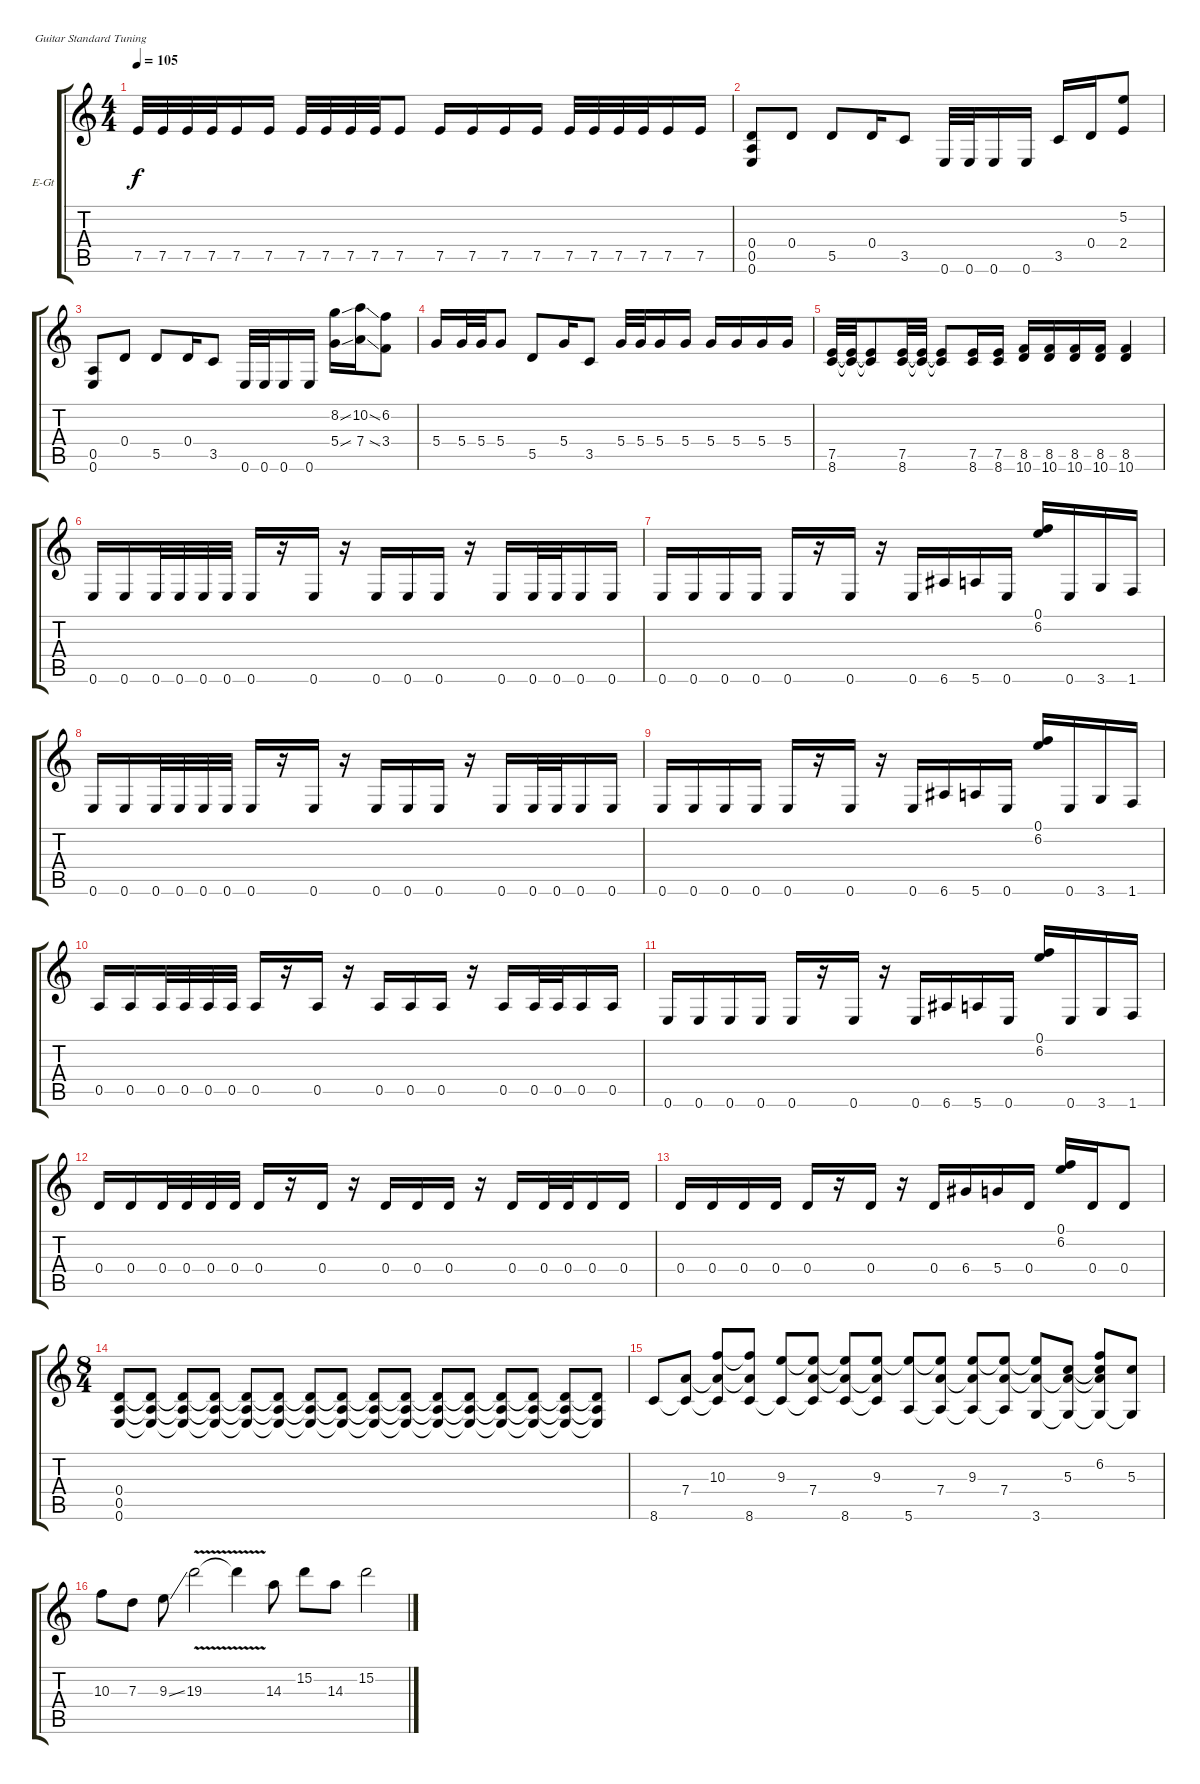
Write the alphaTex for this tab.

\defaultSystemsLayout 4
\bracketExtendMode groupsimilarinstruments
\firstSystemTrackNameOrientation horizontal
\otherSystemsTrackNameOrientation horizontal
\track ("Distortion 2" "E-Gt") {instrument distortionguitar}
\staff {score tabs}
\tuning (E4 B3 G3 D3 A2 E2)
\ts (4 4)
\tempo 105
\clef g2
\ks c
7.5.32{dy f} 7.5.32 7.5.32 7.5.32 7.5.16 7.5.16 7.5.32 7.5.32 7.5.32 7.5.32 7.5.8 7.5.16 7.5.16 7.5.16 7.5.16 7.5.32 7.5.32 7.5.32 7.5.32 7.5.16 7.5.16 |
(0.4 0.6 0.5).8 0.4.8 5.5.8 0.4.16 3.5.8 0.6.32 0.6.32 0.6.16 0.6.16 3.5.16 0.4.16 (2.4 5.2).8 |
(0.5 0.6).8 0.4.8 5.5.8 0.4.16 3.5.8 0.6.32 0.6.32 0.6.16 0.6.16 (5.4{ss} 8.2{ss}).16 (7.4{ss} 10.2{ss}).16 (3.4 6.2).8 |
5.4.16 5.4.32 5.4.32 5.4.8 5.5.8 5.4.16 3.5.8 5.4.32 5.4.32 5.4.16 5.4.16 5.4.16 5.4.16 5.4.16 5.4.16 |
(7.5 8.6).32 (7.5{t} 8.6{t}).32 (7.5{t} 8.6{t}).8 (8.6 7.5).32 (8.6{t} 7.5{t}).32 (8.6{t} 7.5{t}).8 (7.5 8.6).16 (7.5 8.6).16 (8.5 10.6).16 (8.5 10.6).16 (8.5 10.6).16 (8.5 10.6).16 (8.5 10.6).4 |
0.6.16 0.6.16 0.6.32 0.6.32 0.6.32 0.6.32 0.6.16 r.16 0.6.16 r.16 0.6.16 0.6.16 0.6.16 r.16 0.6.16 0.6.32 0.6.32 0.6.16 0.6.16 |
0.6.16 0.6.16 0.6.16 0.6.16 0.6.16 r.16 0.6.16 r.16 0.6.16 6.6.16 5.6.16 0.6.16 (0.1 6.2).16 0.6.16 3.6.16 1.6.16 |
0.6.16 0.6.16 0.6.32 0.6.32 0.6.32 0.6.32 0.6.16 r.16 0.6.16 r.16 0.6.16 0.6.16 0.6.16 r.16 0.6.16 0.6.32 0.6.32 0.6.16 0.6.16 |
0.6.16 0.6.16 0.6.16 0.6.16 0.6.16 r.16 0.6.16 r.16 0.6.16 6.6.16 5.6.16 0.6.16 (0.1 6.2).16 0.6.16 3.6.16 1.6.16 |
0.5.16 0.5.16 0.5.32 0.5.32 0.5.32 0.5.32 0.5.16 r.16 0.5.16 r.16 0.5.16 0.5.16 0.5.16 r.16 0.5.16 0.5.32 0.5.32 0.5.16 0.5.16 |
0.6.16 0.6.16 0.6.16 0.6.16 0.6.16 r.16 0.6.16 r.16 0.6.16 6.6.16 5.6.16 0.6.16 (0.1 6.2).16 0.6.16 3.6.16 1.6.16 |
0.4.16 0.4.16 0.4.32 0.4.32 0.4.32 0.4.32 0.4.16 r.16 0.4.16 r.16 0.4.16 0.4.16 0.4.16 r.16 0.4.16 0.4.32 0.4.32 0.4.16 0.4.16 |
0.4.16 0.4.16 0.4.16 0.4.16 0.4.16 r.16 0.4.16 r.16 0.4.16 6.4.16 5.4.16 0.4.16 (0.1 6.2).16 0.4.16 0.4.8 |
\ts (8 4)
(0.6 0.4 0.5).8 (0.4{t} 0.5{t} 0.6{t}).8 (0.4{t} 0.5{t} 0.6{t}).8 (0.4{t} 0.5{t} 0.6{t}).8 (0.4{t} 0.5{t} 0.6{t}).8 (0.4{t} 0.5{t} 0.6{t}).8 (0.4{t} 0.5{t} 0.6{t}).8 (0.4{t} 0.5{t} 0.6{t}).8 (0.4{t} 0.5{t} 0.6{t}).8 (0.4{t} 0.5{t} 0.6{t}).8 (0.4{t} 0.5{t} 0.6{t}).8 (0.4{t} 0.5{t} 0.6{t}).8 (0.4{t} 0.5{t} 0.6{t}).8 (0.4{t} 0.5{t} 0.6{t}).8 (0.4{t} 0.5{t} 0.6{t}).8 (0.5{t} 0.6{t} 0.4{t}).8 |
8.6.8 (7.4 8.6{t}).8 (10.3 8.6{t} 7.4{t}).8 (8.6 7.4{t} 10.3{t}).8 (9.3 8.6{t}).8 (7.4 8.6{t} 9.3{t}).8 (8.6 9.3{t} 7.4{t}).8 (9.3 7.4{t} 8.6{t}).8 (5.6 9.3{t}).8 (7.4 9.3{t} 5.6{t}).8 (9.3 7.4{t} 5.6{t}).8 (7.4 5.6{t} 9.3{t}).8 (3.6 9.3{t} 7.4{t}).8 (5.3 7.4{t} 3.6{t}).8 (6.2 7.4{t} 5.3{t} 3.6{t}).8 (5.3 3.6{t}).8 |
10.3.8 7.3.8 9.3{ss}.8 19.3{v}.2 19.3{v t}.4 14.3.8 15.2.8 14.3.8 15.2.2
